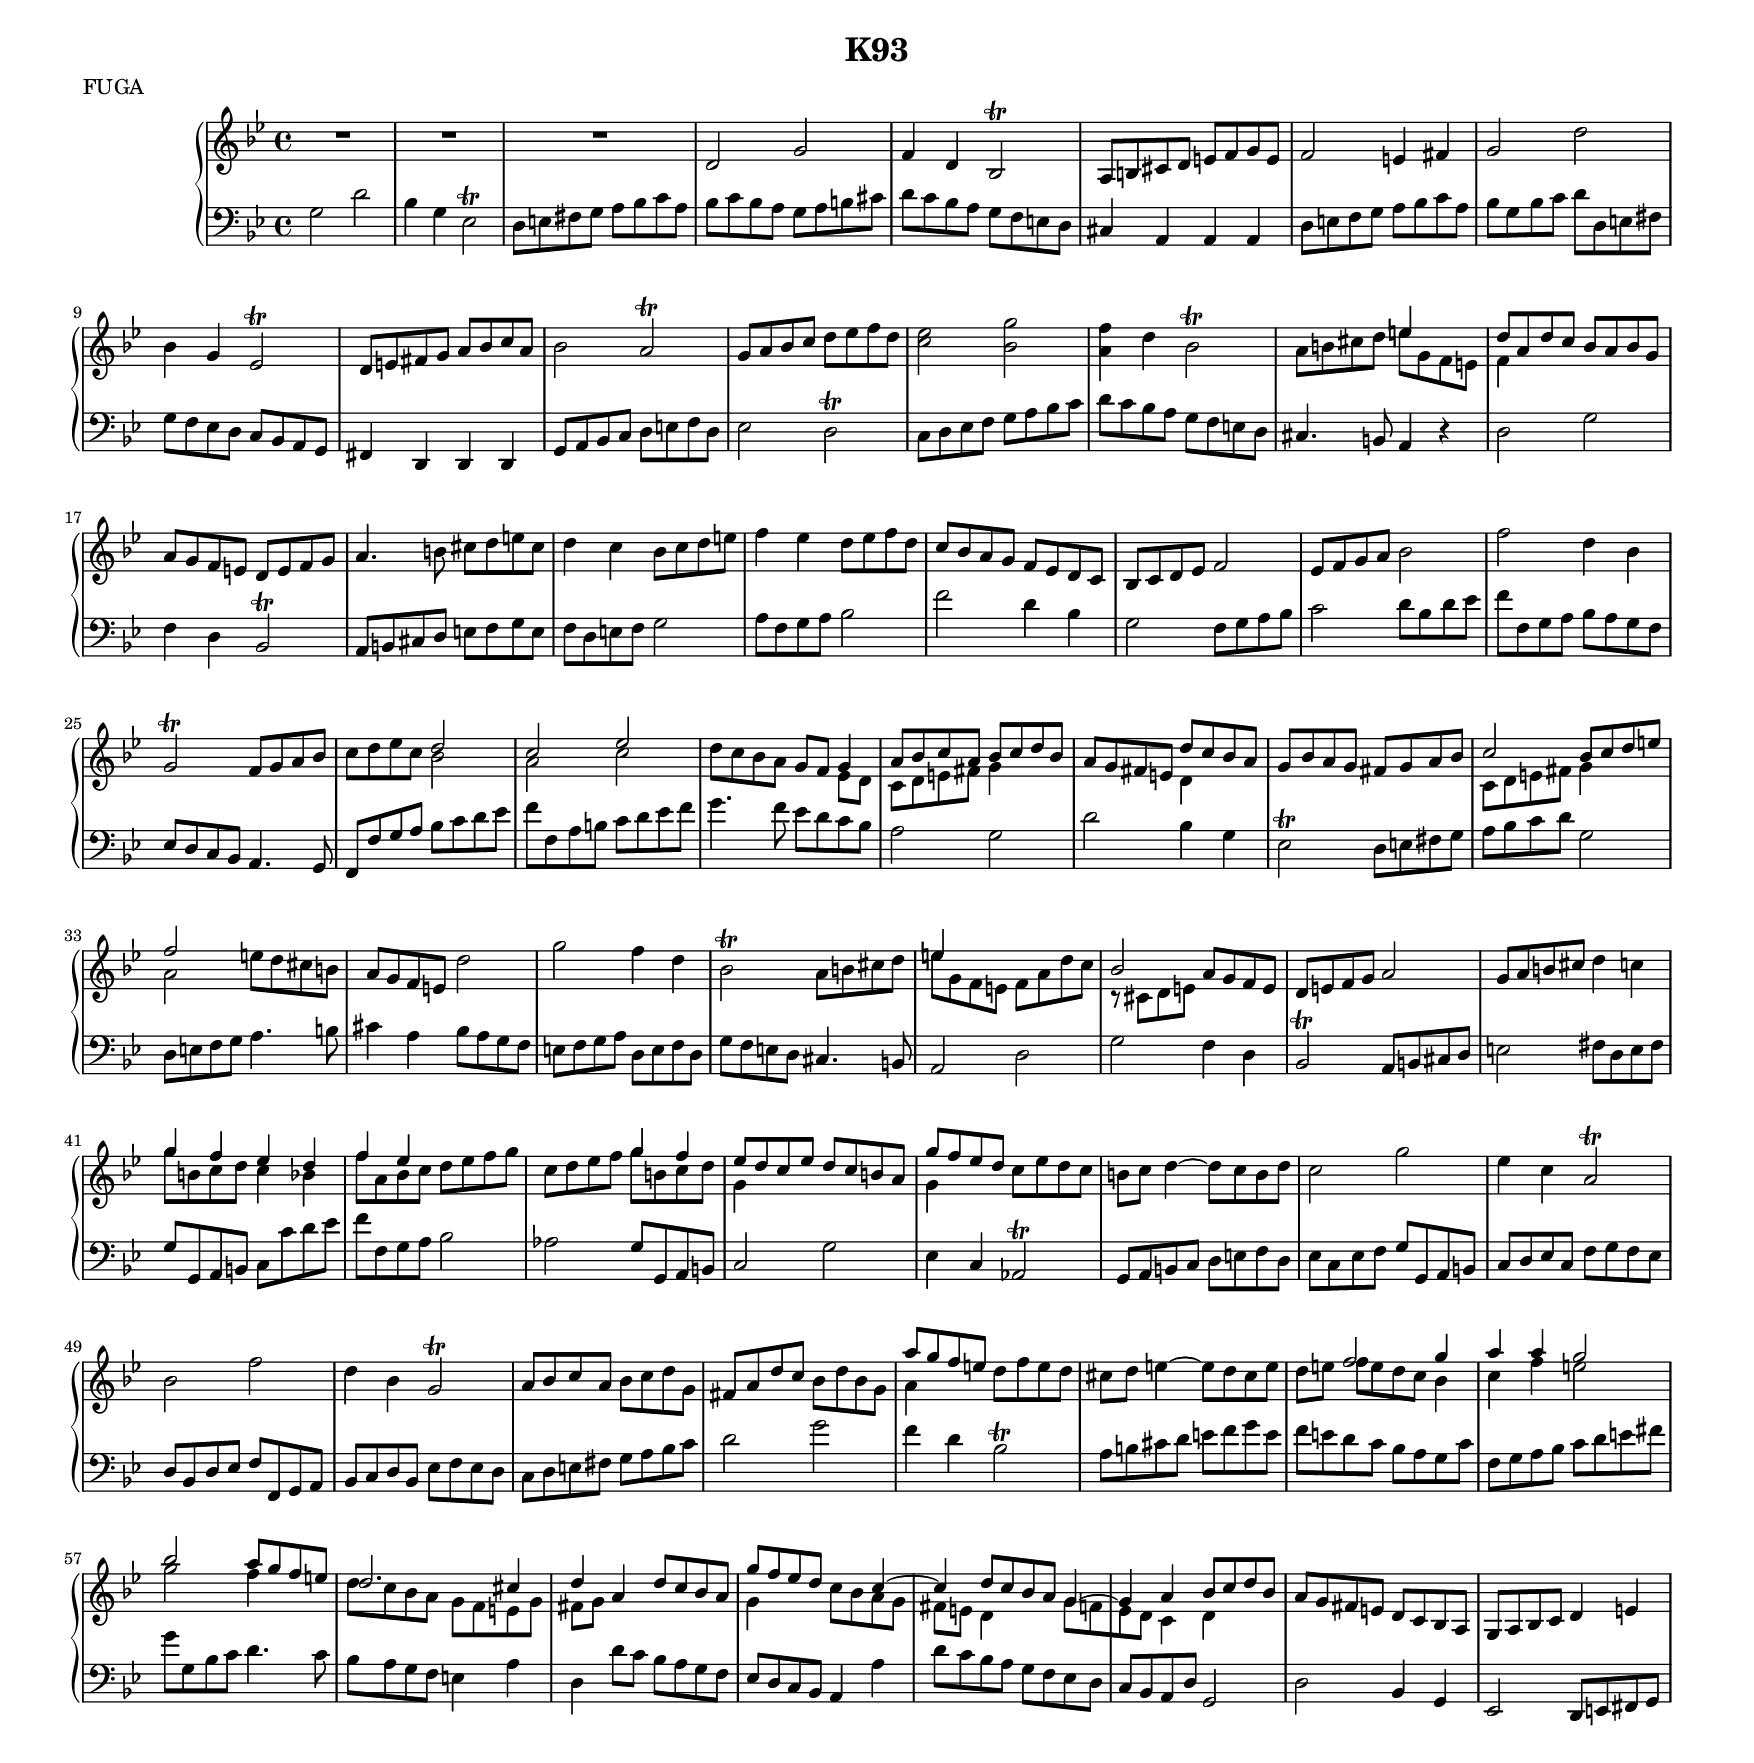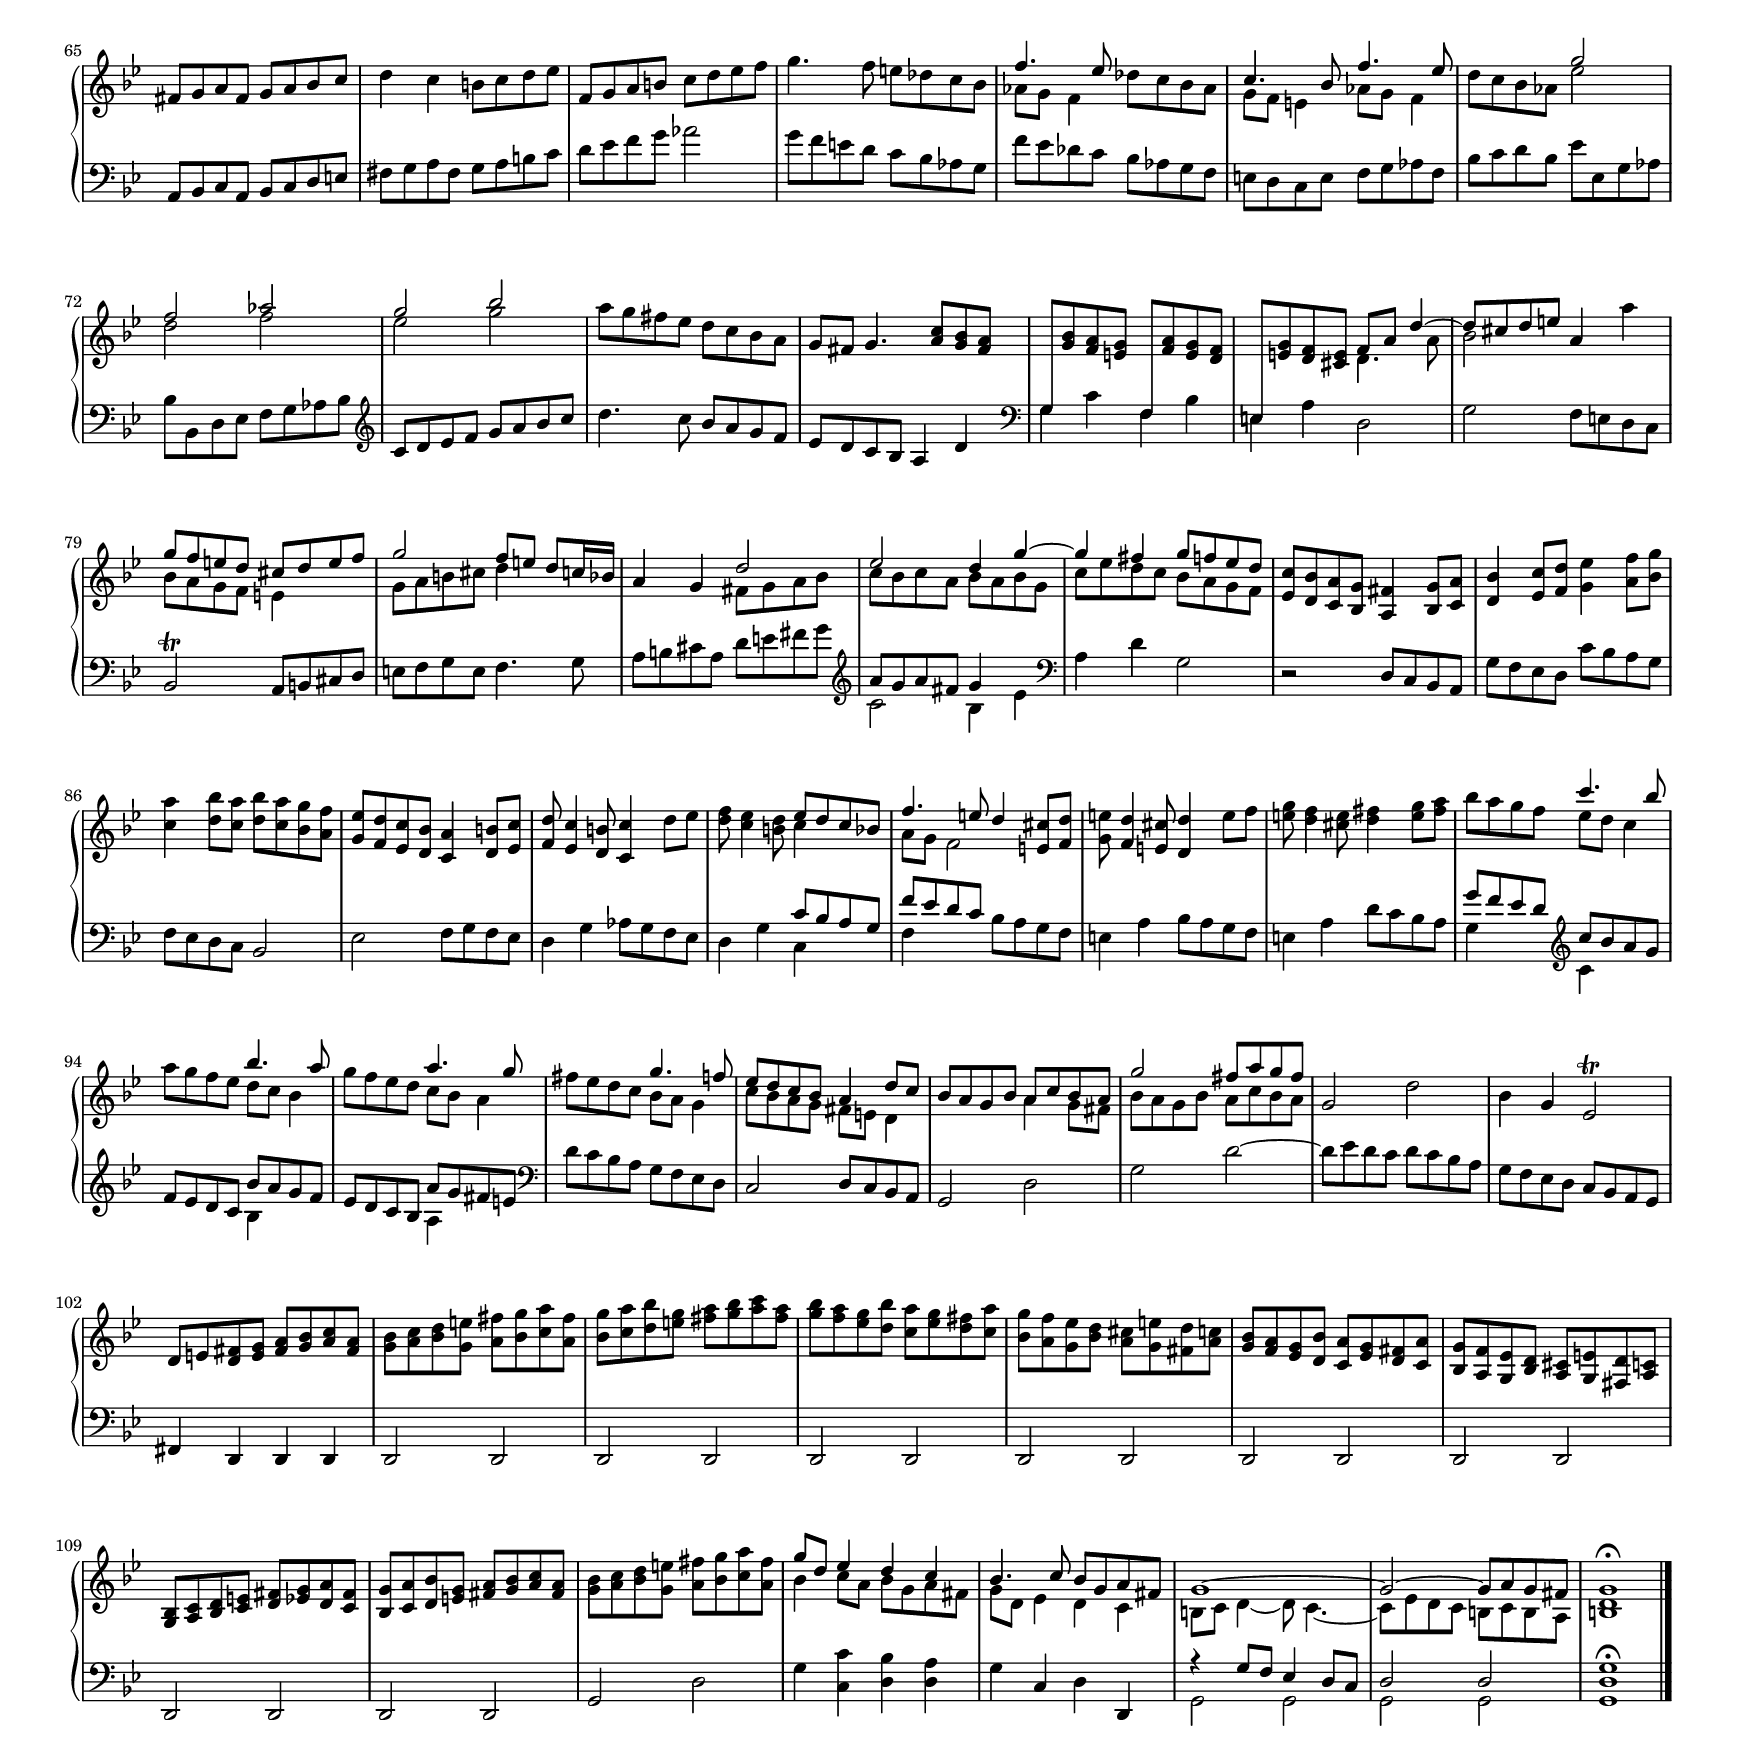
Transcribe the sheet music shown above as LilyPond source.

\version "2.18.2"
\version "2.18.2"

global = {
  \key g \minor
  \time 4/4
}

rightOne = \relative c' {
  \global
  
  R1*3 | d2 g | f4 d bes2-\trill | a8 b cis d e f g e | f2 e4 fis | g2 d' |
  bes4 g ees2-\trill | d8 e fis g a bes c a | bes2 a-\trill | g8 a bes c d ees f d | 
  <c ees>2 <bes g'> | <a f'>4 d bes2-\trill | a8 b cis d << { e4 s } \\ { e8 g, f e } >> |
  << { d'8 a d c bes a bes g } \\ { f4 s2. } >> |
  a8 g f e d e f g | a4. b8 cis d e cis | d4 c bes8 c d e | f4 ees d8 ees f d |

  c bes a g f ees d c | bes c d ees f2 | ees8 f g a bes2 | f' d4 bes |
  g2-\trill f8 g a bes | c d ees c << { d2 c ees } \\ { bes2 a c } >> |
  d8 c bes a g f << { g4 a8 bes c a bes c d bes } \\ { ees, d c d e fis g4 s }>> |
  a8 g fis e << { d'8 c bes a } \\ { d,4 s }>> | g8 bes a g fis g a bes |
  << { c2 bes8 c d e f2 } \\ { c,8 d e fis g4 s  a2 }>> e'8 d cis b |
  a g f e d'2 | g f4 d  | bes2-\trill a8 b cis d | << { e4 s2. } \\ { e8 g, f e f a d c } >> |
  << { bes2 } \\ { r8 cis, d e } >> a g f e | d e f g a2 | g8 a b cis d4 c |
  << {g'4 f ees d f ees } \\ { g8 b, c d c4 bes f'8 a, bes c} >> d ees f g |
  c, d ees f << { g4 f ees8 d c ees d c b a } \\ { g'8 b, c d g,4 s2.} >> |

  << { g'8 f ees d } \\ { g,4 s } >> c8 ees d c  | b c d4 ~ d8 c b d | c2 g' | ees4 c a2-\trill |
  bes f' | d4 bes g2-\trill | a8 bes c a bes c d g, | fis a d c bes d bes g | 
  << { a'8 g f e } \\ { a,4 s } >> d8 f e d | cis d e4 ~ e8 d cis e |
  d e << { f2 g4 a a g2} \\ { f8[ e d c] bes4 c f e2 } >> | 
  << { bes'2 a8 g f e } \\ { g2 f4 s } >> | << { d2. cis4 } \\ { d8 c bes a g f e g } >> |
  << { d'4 a4 d8 c bes a } \\ { fis8[ g] } >> |
  << { g'8 f ees d s4 c4 ~ c d8[ c bes a] g4 ~ g a bes8 c d bes } \\ 
  { g4 s c8 bes a g fis e d4 s g8[ f ees d] c4 d s } >> | a'8 g fis e d c bes a |
  g a bes c d4 e | fis8 g a fis g a bes c | d4 c b8 c d ees | f, g a b c d ees f |
  g4. f8 e des c bes |

  << { f'4. ees8 } \\ { aes,8 g f4 } >> des'8 c bes aes |
  << { c4. bes8 f'4. ees8 } \\ { g,8 f e4 aes8 g f4 } >> |
  d'8 c bes aes << { g'2 f aes g bes } \\ { ees, d f ees g } >> |
  a8 g fis ees d c bes a | g fis g4. <a c>8 <g bes> <fis a> |
  \override Beam #'auto-knee-gap = #12
  \change Staff = "left" \once \override Beam #'positions = #'(13 . 12) g,
  \change Staff = "right" <g' bes> <f a> <e g> 
  \change Staff = "left"\once \override Beam #'positions = #'(13 . 12) f, 
  \change Staff = "right"  <f' a> <e g> <d f> |
  \change Staff = "left" \once \override Beam #'positions = #'(13 . 12) e,
  \change Staff = "right" <e' g> <d f> <cis e> << { f a d4 ~ d8 cis d e } \\ { d,4. a'8 bes2 } >> a4 a'  |
  << { g8 f e d cis d e f } \\ { bes, a g f e4 s } >> |
  << { g'2 f8 e d c16 bes } \\ { g8 a b cis d4 s } >> |
  a4 g << { d'2 } \\ { fis,8 g a bes } >> |
  << { ees2 d4 g ~ g fis g8 f ees d } \\ { c8 bes c a bes a bes g c ees d c bes a g f } >> |
  << { c' bes a g fis4 g8 a } { ees8 d c bes a4 bes8 c } >> |
  << { bes'4 c8 d ees4 f8 g } { d,4 ees8 f g4 a8 bes } >> |
  << { a'4 bes8 a bes a g f } { c4 d8 c d c bes a } >> |
  << { ees'8 d c bes a4 b8 c } { g8 f ees d c4 d8 ees } >> |
  << {d'8 c4 b8 c4 } { f,8 ees4 d8 c4 } >> d'8 ees |
  << { f8 ees4 d8 } { d8 c4 b8 } >> << { ees8 d c bes } \\ { c4 s } >> |
  << { f4. e8 d4 } \\ { a8 g f2 } >> << { cis'8 d } { e, f } >> |
  << { e'8 d4 cis8 d4 } { g,8 f4 e8 d4 } >> e'8 f |
  << { g8 f4 e8 fis4 g8 a } { e8 d4 cis8 d4 e8 fis } >> |

  bes8 a g f << { c'4. bes8 } \\ { ees,8 d c4 } >> | 
  a'8 g f ees << { bes'4. a8 } \\ { d,8 c bes4 } >> | 
  g'8 f ees d << { a'4. g8 } \\ { c,8 bes a4 } >> | 
  fis'8 ees d c << { g'4. f8 } \\ { bes,8 a g4 } >> | 
  
  << { ees'8 d c bes a4 d8 c } \\ { c8 bes a g fis e d4 } >> | 
  bes'8 a g bes << { a8 c bes a } \\ { a4 g8 fis } >> | 
  << { g'2 fis8 a g fis } \\ { bes,8 a g bes a c bes a } >> | 
  g2 d' | 
  
  bes4 g ees2-\trill | 
  << { d8 e fis g a bes c a } { s8 s d, e fis g a fis } >> | 
  << { bes c d e fis g a fis } { g, a bes g a bes c a } >> | 
  << { g' a bes g a bes c a } { bes, c d e fis g a fis } >> | 
  
  << { bes a g bes a g fis a } { g f ees d c ees d c } >> | 
  << { g' f ees d cis e d c } { bes a g bes a g fis a } >> | 
  << { bes a g bes a g fis a } { g f ees d c ees d c } >> | 
  << { g' f ees d cis e d c } { bes a g bes a g fis a } >> | 
  
  << { bes c d e fis g a fis } { g, a bes c d ees d c } >> | 
  << { g' a bes g a bes c a  } { bes, c d e fis g a fis } >> | 
  << { bes c d e fis g a fis } { g, a bes g a bes c a } >> | 
  << { g'8 d ees4 d c } \\ { bes4 c8 a bes g a fis } >> | 
  
  << { bes4. c8 bes g a fis } \\ { g8 d ees4 d c } >> | 
  << { g'1 ~ g2 ~ g8 a g fis } \\ { b,8 c d4 ~ d8 c4. ~ c8 ees d c b c b a } >> | 
  <b d g>1\fermata \bar "|."
}

left = \relative c' {
  \global
  
  g2 d' | bes4 g ees2-\trill | d8 e fis g a bes c a | bes c bes a g a b cis |
  d c bes a g f e d | cis4 a a a  | d8 e f g a bes c a | bes g bes c d d, e fis |
  g f ees d c bes a g | fis4 d d d | g8 a bes c d e f d | ees2 d-\trill |
  c8 d ees f g a bes c | d c bes a g f e d | cis4. b8 a4 r | d2 g |
  f4 d bes2-\trill | a8 b cis d e f g e | f d e f g2 | a8 f g a bes2 |

  f' d4 bes | g2 f8 g a bes | c2 d8 bes d ees | f f, g a bes a g f | 
  ees d c bes a4. g8 | f f'g a bes c d ees | f f, a b c d ees f | g4. f8 ees d c bes |
  a2 g | d' bes4 g | ees2-\trill d8 e fis g | a bes c d g,2 | 
  d8 e f g a4. b8 | cis4 a bes8 a g f | e f g a d, e f d | g f e d cis4. b8 | 
  a2 d | g f4 d | bes2-\trill a8 b cis d | e2 fis8 d e fis |
  g g, a b c c' d ees | f f, g a bes2 | aes g8 g, a b | c2 g' |

  ees4 c aes2-\trill | g8 a b c d e f d | ees c ees f g g, a b | c d ees c f g f ees | 
  d bes d ees f f, g a | bes c d bes ees f ees d | c d e fis g a bes c | d2 g | 
  f4 d bes2-\trill | a8 b cis d e f g e | f e d c bes a g c | f, g a bes c d e fis | 
  g g, bes c d4. c8 | bes a g f e4 a | d, d'8 c bes a g f | ees d c bes a4 a' | 
  d8 c bes a g f ees d | c bes a d g,2 | d' bes4 g | ees2 d8 e fis g | 
  a bes c a bes c d e | fis g a fis g a b c | d ees f g aes2 | g8 f e d c bes aes g |

  f' ees des c bes aes g f | e d c e f g aes f | bes c d bes ees ees, g aes | 
  bes bes, d ees f g aes bes | \clef treble c d ees f g a bes c | d4. c8 bes a g f | 
  ees d c bes a4 d | \clef bass g,4 c f, bes | e, a d,2 | g f8 e d c | bes2-\trill a8 b cis d | 
  e f g e f4. g8 | a b cis a d e fis g | \clef treble << { a8 g a fis g4 s } \\ { c,2 bes4 ees } >> | 
  \clef bass a, d g,2 | r2 d8 c bes a | g' f ees d c' bes a g  | f ees d c bes2 | 
  ees f8 g f ees | d4 g aes8 g f ees | d4 g << { c8 bes a g } \\ {c,4 s } >> | 
  << { f'8 ees d c } \\ { f,4 s } >> bes8 a g f | e4 a bes8 a g f | e4 a d8 c bes a |

  << { g'8 f ees d } \\ { g,4 } >> \clef treble << { c'8 bes a g } \\ { c,4 s } >> |
  f8 ees d c << { bes'8 a g f } \\ { bes,4 s } >> | ees8 d c bes << { a'8 g fis e } \\ { a,4 s } >> |
  \clef bass d8 c bes a g f ees d | c2 d8 c bes a | g2 d' | g d' ~ | d8 ees d c d c bes a |
  g f ees d c bes a g | fis4 d d d | d2 d2 | d2 d2 | d2 d2 | d2 d2 | d2 d2 | d2 d2 | d2 d2 | 
  d2 d2 | g d' | g4  <c, c'> <d bes'> <d a'> | g c, d d, | << { r4 g'8 f ees4 d8 c } \\ { g2 g } >> |
  << { d'2 d } \\ { g, g } >> | < g d' g>1\fermata \bar "|."
}



#(set-global-staff-size 18.1)

\header {
  title = "K93"
  meter = "FUGA"
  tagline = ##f
}

\paper {
  #(set-paper-size "a3")
  print-page-number = ##f
  between-system-padding = #0.1
  between-system-space = #0.1
  ragged-last-bottom = ##f
  ragged-bottom = ##f
  
  top-margin = 12.3 \cm
}

\score {
  \new PianoStaff <<
    \new Staff = "right" {
        \rightOne 
     }
    \new Staff = "left" { 
      \clef bass \left 
    }
  >>
  \layout { }
}
